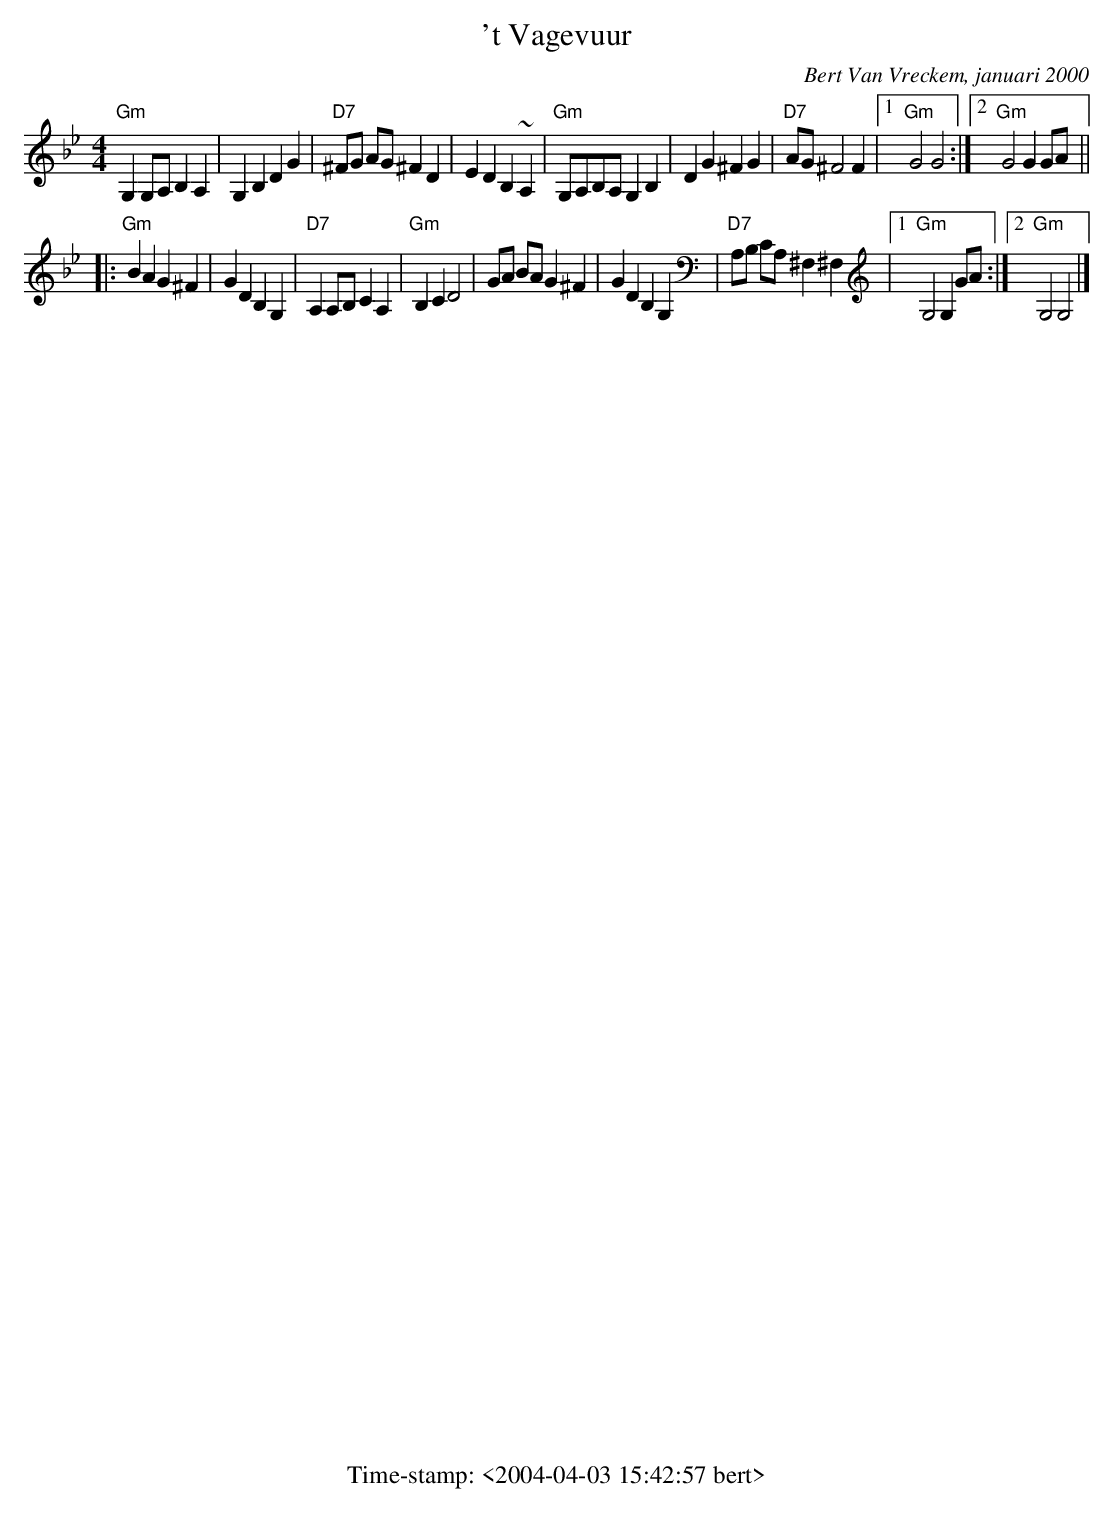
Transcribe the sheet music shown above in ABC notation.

X:1
T:'t Vagevuur
C:Bert Van Vreckem, januari 2000
M:4/4
L:1/8
K:Gm
"Gm"G,2 G,A, B,2 A,2|G,2 B,2 D2 G2|"D7"^FG AG ^F2 D2|E2 D2 B,2 ~A,2|\
"Gm"G,A,B,A, G,2 B,2|D2 G2 ^F2 G2|"D7"AG ^F4 F2|[1"Gm"G4 G4:|[2"Gm"G4 G2 GA||
|:"Gm"B2 A2 G2 ^F2|G2 D2 B,2 G,2|"D7"A,2 A,B, C2 A,2|"Gm"B,2 C2 D4|\
GA BA G2 ^F2|G2 D2 B,2 G,2|"D7"A,B, CA, ^F,2 ^F,2|[1"Gm"G,4 G,2 GA:|[2"Gm"G,4 G,4|]
